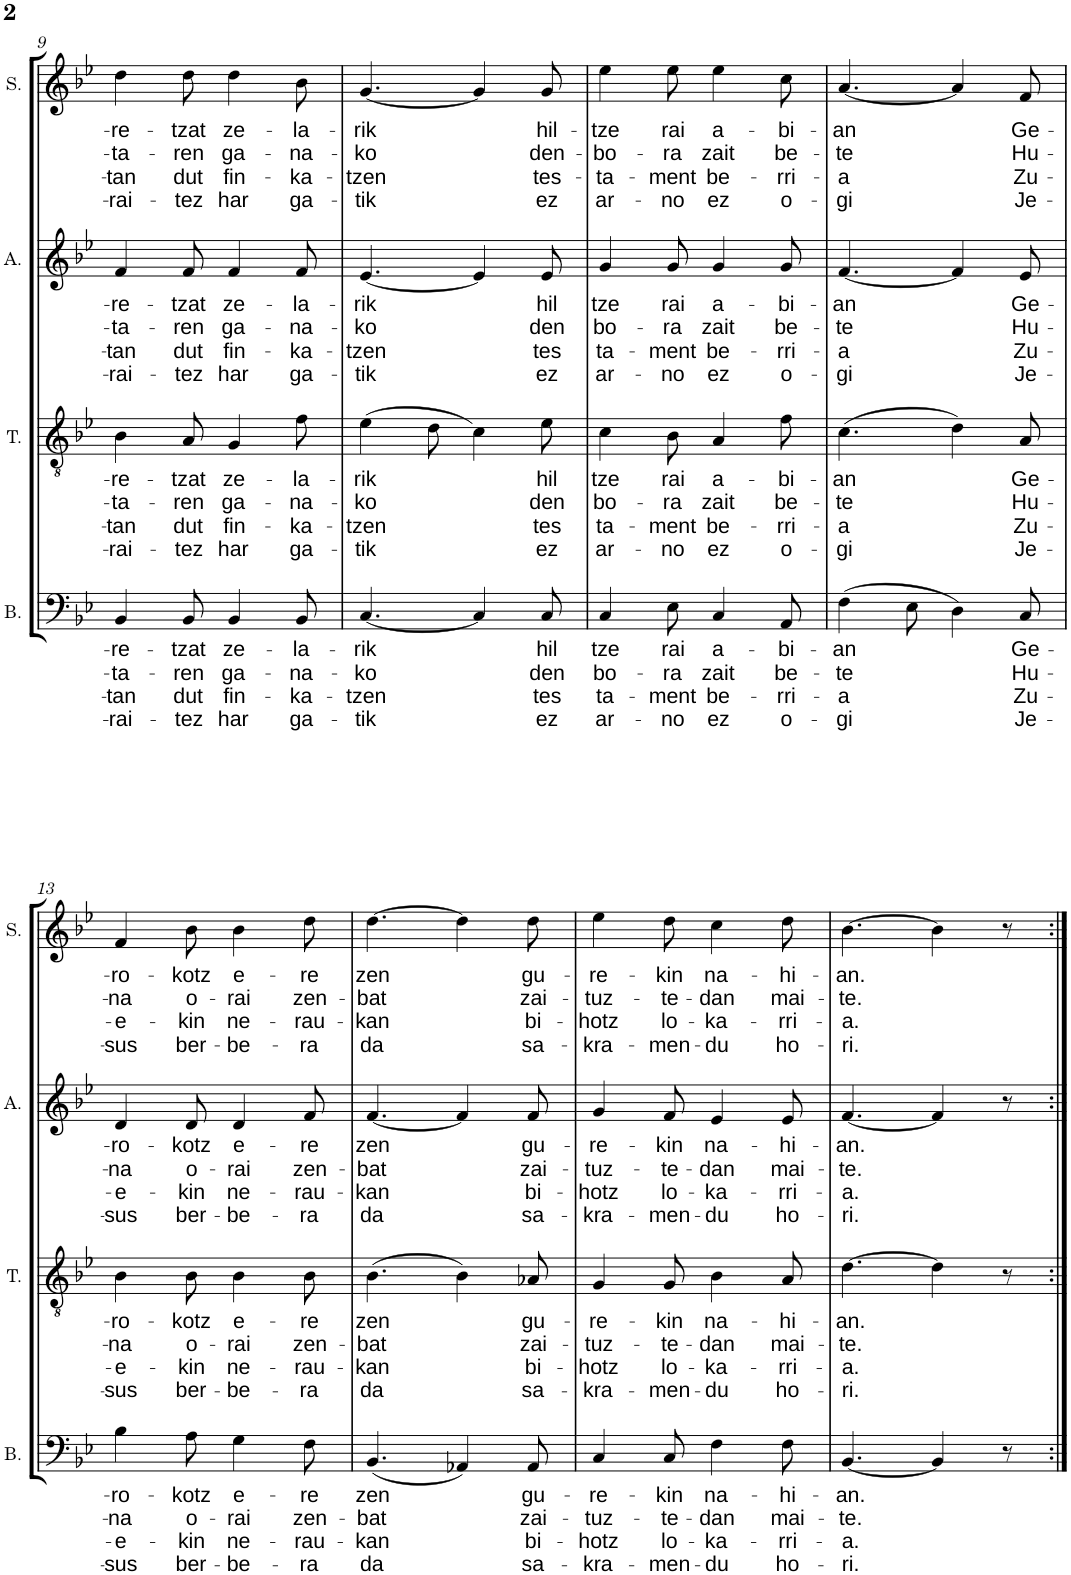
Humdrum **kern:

**kern	**text	**text	**text	**text	**kern	**text	**text	**text	**text	**kern	**text	**text	**text	**text	**kern	**text	**text	**text	**text
*part4	*part4	*part4	*part4	*part4	*part3	*part3	*part3	*part3	*part3	*part2	*part2	*part2	*part2	*part2	*part1	*part1	*part1	*part1	*part1
*staff4	*staff4	*staff4	*staff4	*staff4	*staff3	*staff3	*staff3	*staff3	*staff3	*staff2	*staff2	*staff2	*staff2	*staff2	*staff1	*staff1	*staff1	*staff1	*staff1
*I"Basse	*	*	*	*	*I"Ténor	*	*	*	*	*I"Alto	*	*	*	*	*I"Soprano	*	*	*	*
*I'B.	*	*	*	*	*I'T.	*	*	*	*	*I'A.	*	*	*	*	*I'S.	*	*	*	*
!!LO:PB:g=z
*clefF4	*	*	*	*	*clefGv2	*	*	*	*	*clefG2	*	*	*	*	*clefG2	*	*	*	*
*k[b-e-]	*	*	*	*	*k[b-e-]	*	*	*	*	*k[b-e-]	*	*	*	*	*k[b-e-]	*	*	*	*
*M6/8	*	*	*	*	*M6/8	*	*	*	*	*M6/8	*	*	*	*	*M6/8	*	*	*	*
=9	=9	=9	=9	=9	=9	=9	=9	=9	=9	=9	=9	=9	=9	=9	=9	=9	=9	=9	=9
!	!LO:LY:b	!LO:LY:b	!LO:LY:b	!LO:LY:b	!	!LO:LY:b	!LO:LY:b	!LO:LY:b	!LO:LY:b	!	!LO:LY:b	!LO:LY:b	!LO:LY:b	!LO:LY:b	!	!LO:LY:b	!LO:LY:b	!LO:LY:b	!LO:LY:b
4BB-/	-re-	-ta-	-tan	-rai-	4B-\	-re-	-ta-	-tan	-rai-	4f/	-re-	-ta-	-tan	-rai-	4dd\	-re-	-ta-	-tan	-rai-
!	!LO:LY:b	!LO:LY:b	!LO:LY:b	!LO:LY:b	!	!LO:LY:b	!LO:LY:b	!LO:LY:b	!LO:LY:b	!	!LO:LY:b	!LO:LY:b	!LO:LY:b	!LO:LY:b	!	!LO:LY:b	!LO:LY:b	!LO:LY:b	!LO:LY:b
8BB-/	-tzat	-ren	dut	-tez	8A/	-tzat	-ren	dut	-tez	8f/	-tzat	-ren	dut	-tez	8dd\	-tzat	-ren	dut	-tez
!	!LO:LY:b	!LO:LY:b	!LO:LY:b	!LO:LY:b	!	!LO:LY:b	!LO:LY:b	!LO:LY:b	!LO:LY:b	!	!LO:LY:b	!LO:LY:b	!LO:LY:b	!LO:LY:b	!	!LO:LY:b	!LO:LY:b	!LO:LY:b	!LO:LY:b
4BB-/	ze-	ga-	fin-	har	4G/	ze-	ga-	fin-	har	4f/	ze-	ga-	fin-	har	4dd\	ze-	ga-	fin-	har
!	!LO:LY:b	!LO:LY:b	!LO:LY:b	!LO:LY:b	!	!LO:LY:b	!LO:LY:b	!LO:LY:b	!LO:LY:b	!	!LO:LY:b	!LO:LY:b	!LO:LY:b	!LO:LY:b	!	!LO:LY:b	!LO:LY:b	!LO:LY:b	!LO:LY:b
8BB-/	-la-	-na-	-ka-	ga-	8f\	-la-	-na-	-ka-	ga-	8f/	-la-	-na-	-ka-	ga-	8b-\	-la-	-na-	-ka-	ga-
=10	=10	=10	=10	=10	=10	=10	=10	=10	=10	=10	=10	=10	=10	=10	=10	=10	=10	=10	=10
!	!LO:LY:b	!LO:LY:b	!LO:LY:b	!LO:LY:b	!	!LO:LY:b	!LO:LY:b	!LO:LY:b	!LO:LY:b	!	!LO:LY:b	!LO:LY:b	!LO:LY:b	!LO:LY:b	!	!LO:LY:b	!LO:LY:b	!LO:LY:b	!LO:LY:b
[4.C/	-rik	-ko	-tzen	-tik	(4e-\	-rik	-ko	-tzen	-tik	[4.e-/	-rik	-ko	-tzen	-tik	[4.g/	-rik	-ko	-tzen	-tik
.	.	.	.	.	8d\)	.	.	.	.	.	.	.	.	.	.	.	.	.	.
4C/]	.	.	.	.	4c\	.	.	.	.	4e-/]	.	.	.	.	4g/]	.	.	.	.
!	!LO:LY:b	!LO:LY:b	!LO:LY:b	!LO:LY:b	!	!LO:LY:b	!LO:LY:b	!LO:LY:b	!LO:LY:b	!	!LO:LY:b	!LO:LY:b	!LO:LY:b	!LO:LY:b	!	!LO:LY:b	!LO:LY:b	!LO:LY:b	!LO:LY:b
8C/	hil	den	tes	ez	8e-\	hil	den	tes	ez	8e-/	hil	den	tes	ez	8g/	hil-	den-	tes-	ez
=11	=11	=11	=11	=11	=11	=11	=11	=11	=11	=11	=11	=11	=11	=11	=11	=11	=11	=11	=11
!	!LO:LY:b	!LO:LY:b	!LO:LY:b	!LO:LY:b	!	!LO:LY:b	!LO:LY:b	!LO:LY:b	!LO:LY:b	!	!LO:LY:b	!LO:LY:b	!LO:LY:b	!LO:LY:b	!	!LO:LY:b	!LO:LY:b	!LO:LY:b	!LO:LY:b
4C/	-tze	-bo-	-ta-	ar-	4c\	-tze	-bo-	-ta-	ar-	4g/	-tze	-bo-	-ta-	ar-	4ee-\	-tze	-bo-	-ta-	ar-
!	!LO:LY:b	!LO:LY:b	!LO:LY:b	!LO:LY:b	!	!LO:LY:b	!LO:LY:b	!LO:LY:b	!LO:LY:b	!	!LO:LY:b	!LO:LY:b	!LO:LY:b	!LO:LY:b	!	!LO:LY:b	!LO:LY:b	!LO:LY:b	!LO:LY:b
8E-\	rai	-ra	-ment	-no	8B-\	rai	-ra	-ment	-no	8g/	rai	-ra	-ment	-no	8ee-\	rai	-ra	-ment	-no
!	!LO:LY:b	!LO:LY:b	!LO:LY:b	!LO:LY:b	!	!LO:LY:b	!LO:LY:b	!LO:LY:b	!LO:LY:b	!	!LO:LY:b	!LO:LY:b	!LO:LY:b	!LO:LY:b	!	!LO:LY:b	!LO:LY:b	!LO:LY:b	!LO:LY:b
4C/	a-	zait	be-	ez	4A/	a-	zait	be-	ez	4g/	a-	zait	be-	ez	4ee-\	a-	zait	be-	ez
!	!LO:LY:b	!LO:LY:b	!LO:LY:b	!LO:LY:b	!	!LO:LY:b	!LO:LY:b	!LO:LY:b	!LO:LY:b	!	!LO:LY:b	!LO:LY:b	!LO:LY:b	!LO:LY:b	!	!LO:LY:b	!LO:LY:b	!LO:LY:b	!LO:LY:b
8AA/	-bi-	be-	-rri-	o-	8f\	-bi-	be-	-rri-	o-	8g/	-bi-	be-	-rri-	o-	8cc\	-bi-	be-	-rri-	o-
=12	=12	=12	=12	=12	=12	=12	=12	=12	=12	=12	=12	=12	=12	=12	=12	=12	=12	=12	=12
!	!LO:LY:b	!LO:LY:b	!LO:LY:b	!LO:LY:b	!	!LO:LY:b	!LO:LY:b	!LO:LY:b	!LO:LY:b	!	!LO:LY:b	!LO:LY:b	!LO:LY:b	!LO:LY:b	!	!LO:LY:b	!LO:LY:b	!LO:LY:b	!LO:LY:b
(4F\	-an	-te	-a	-gi	(4.c\	-an	-te	-a	-gi	[4.f/	-an	-te	-a	-gi	[4.a/	-an	-te	-a	-gi
8E-\	.	.	.	.	.	.	.	.	.	.	.	.	.	.	.	.	.	.	.
4D\)	.	.	.	.	4d\)	.	.	.	.	4f/]	.	.	.	.	4a/]	.	.	.	.
!	!LO:LY:b	!LO:LY:b	!LO:LY:b	!LO:LY:b	!	!LO:LY:b	!LO:LY:b	!LO:LY:b	!LO:LY:b	!	!LO:LY:b	!LO:LY:b	!LO:LY:b	!LO:LY:b	!	!LO:LY:b	!LO:LY:b	!LO:LY:b	!LO:LY:b
8C/	Ge-	Hu-	Zu-	Je-	8A/	Ge-	Hu-	Zu-	Je-	8e-/	Ge-	Hu-	Zu-	Je-	8f/	Ge-	Hu-	Zu-	Je-
!!LO:LB:g=z
=13	=13	=13	=13	=13	=13	=13	=13	=13	=13	=13	=13	=13	=13	=13	=13	=13	=13	=13	=13
!	!LO:LY:b	!LO:LY:b	!LO:LY:b	!LO:LY:b	!	!LO:LY:b	!LO:LY:b	!LO:LY:b	!LO:LY:b	!	!LO:LY:b	!LO:LY:b	!LO:LY:b	!LO:LY:b	!	!LO:LY:b	!LO:LY:b	!LO:LY:b	!LO:LY:b
4B-\	-ro-	-na	-e-	-sus	4B-\	-ro-	-na	-e-	-sus	4d/	-ro-	-na	-e-	-sus	4f/	-ro-	-na	-e-	-sus
!	!LO:LY:b	!LO:LY:b	!LO:LY:b	!LO:LY:b	!	!LO:LY:b	!LO:LY:b	!LO:LY:b	!LO:LY:b	!	!LO:LY:b	!LO:LY:b	!LO:LY:b	!LO:LY:b	!	!LO:LY:b	!LO:LY:b	!LO:LY:b	!LO:LY:b
8A\	-kotz	o-	-kin	ber-	8B-\	-kotz	o-	-kin	ber-	8d/	-kotz	o-	-kin	ber-	8b-\	-kotz	o-	-kin	ber-
!	!LO:LY:b	!LO:LY:b	!LO:LY:b	!LO:LY:b	!	!LO:LY:b	!LO:LY:b	!LO:LY:b	!LO:LY:b	!	!LO:LY:b	!LO:LY:b	!LO:LY:b	!LO:LY:b	!	!LO:LY:b	!LO:LY:b	!LO:LY:b	!LO:LY:b
4G\	e-	-rai	ne-	-be-	4B-\	e-	-rai	ne-	-be-	4d/	e-	-rai	ne-	-be-	4b-\	e-	-rai	ne-	-be-
!	!LO:LY:b	!LO:LY:b	!LO:LY:b	!LO:LY:b	!	!LO:LY:b	!LO:LY:b	!LO:LY:b	!LO:LY:b	!	!LO:LY:b	!LO:LY:b	!LO:LY:b	!LO:LY:b	!	!LO:LY:b	!LO:LY:b	!LO:LY:b	!LO:LY:b
8F\	-re	zen-	-rau-	-ra	8B-\	-re	zen-	-rau-	-ra	8f/	-re	zen-	-rau-	-ra	8dd\	-re	zen-	-rau-	-ra
=14	=14	=14	=14	=14	=14	=14	=14	=14	=14	=14	=14	=14	=14	=14	=14	=14	=14	=14	=14
!	!LO:LY:b	!LO:LY:b	!LO:LY:b	!LO:LY:b	!	!LO:LY:b	!LO:LY:b	!LO:LY:b	!LO:LY:b	!	!LO:LY:b	!LO:LY:b	!LO:LY:b	!LO:LY:b	!	!LO:LY:b	!LO:LY:b	!LO:LY:b	!LO:LY:b
(4.BB-/	zen	-bat	-kan	da	(4.B-\	zen	-bat	-kan	da	[4.f/	zen	-bat	-kan	da	[4.dd\	zen	-bat	-kan	da
4AA-X/)	.	.	.	.	4B-\)	.	.	.	.	4f/]	.	.	.	.	4dd\]	.	.	.	.
!	!LO:LY:b	!LO:LY:b	!LO:LY:b	!LO:LY:b	!	!LO:LY:b	!LO:LY:b	!LO:LY:b	!LO:LY:b	!	!LO:LY:b	!LO:LY:b	!LO:LY:b	!LO:LY:b	!	!LO:LY:b	!LO:LY:b	!LO:LY:b	!LO:LY:b
8AA-/	gu-	zai-	bi-	sa-	8A-X/	gu-	zai-	bi-	sa-	8f/	gu-	zai-	bi-	sa-	8dd\	gu-	zai-	bi-	sa-
=15	=15	=15	=15	=15	=15	=15	=15	=15	=15	=15	=15	=15	=15	=15	=15	=15	=15	=15	=15
!	!LO:LY:b	!LO:LY:b	!LO:LY:b	!LO:LY:b	!	!LO:LY:b	!LO:LY:b	!LO:LY:b	!LO:LY:b	!	!LO:LY:b	!LO:LY:b	!LO:LY:b	!LO:LY:b	!	!LO:LY:b	!LO:LY:b	!LO:LY:b	!LO:LY:b
4C/	-re-	-tuz-	-hotz	-kra-	4G/	-re-	-tuz-	-hotz	-kra-	4g/	-re-	-tuz-	-hotz	-kra-	4ee-\	-re-	-tuz-	-hotz	-kra-
!	!LO:LY:b	!LO:LY:b	!LO:LY:b	!LO:LY:b	!	!LO:LY:b	!LO:LY:b	!LO:LY:b	!LO:LY:b	!	!LO:LY:b	!LO:LY:b	!LO:LY:b	!LO:LY:b	!	!LO:LY:b	!LO:LY:b	!LO:LY:b	!LO:LY:b
8C/	-kin	-te-	lo-	-men-	8G/	-kin	-te-	lo-	-men-	8f/	-kin	-te-	lo-	-men-	8dd\	-kin	-te-	lo-	-men-
!	!LO:LY:b	!LO:LY:b	!LO:LY:b	!LO:LY:b	!	!LO:LY:b	!LO:LY:b	!LO:LY:b	!LO:LY:b	!	!LO:LY:b	!LO:LY:b	!LO:LY:b	!LO:LY:b	!	!LO:LY:b	!LO:LY:b	!LO:LY:b	!LO:LY:b
4F\	na-	-dan	-ka-	-du	4B-\	na-	-dan	-ka-	-du	4e-/	na-	-dan	-ka-	-du	4cc\	na-	-dan	-ka-	-du
!	!LO:LY:b	!LO:LY:b	!LO:LY:b	!LO:LY:b	!	!LO:LY:b	!LO:LY:b	!LO:LY:b	!LO:LY:b	!	!LO:LY:b	!LO:LY:b	!LO:LY:b	!LO:LY:b	!	!LO:LY:b	!LO:LY:b	!LO:LY:b	!LO:LY:b
8F\	-hi-	mai-	-rri-	ho-	8A/	-hi-	mai-	-rri-	ho-	8e-/	-hi-	mai-	-rri-	ho-	8dd\	-hi-	mai-	-rri-	ho-
=16	=16	=16	=16	=16	=16	=16	=16	=16	=16	=16	=16	=16	=16	=16	=16	=16	=16	=16	=16
!	!LO:LY:b	!LO:LY:b	!LO:LY:b	!LO:LY:b	!	!LO:LY:b	!LO:LY:b	!LO:LY:b	!LO:LY:b	!	!LO:LY:b	!LO:LY:b	!LO:LY:b	!LO:LY:b	!	!LO:LY:b	!LO:LY:b	!LO:LY:b	!LO:LY:b
[4.BB-/	-an.	-te.	-a.	-ri.	[4.d\	-an.	-te.	-a.	-ri.	[4.f/	-an.	-te.	-a.	-ri.	[4.b-\	-an.	-te.	-a.	-ri.
4BB-/]	.	.	.	.	4d\]	.	.	.	.	4f/]	.	.	.	.	4b-\]	.	.	.	.
8r	.	.	.	.	8r	.	.	.	.	8r	.	.	.	.	8r	.	.	.	.
=:|!	=:|!	=:|!	=:|!	=:|!	=:|!	=:|!	=:|!	=:|!	=:|!	=:|!	=:|!	=:|!	=:|!	=:|!	=:|!	=:|!	=:|!	=:|!	=:|!
*-	*-	*-	*-	*-	*-	*-	*-	*-	*-	*-	*-	*-	*-	*-	*-	*-	*-	*-	*-
